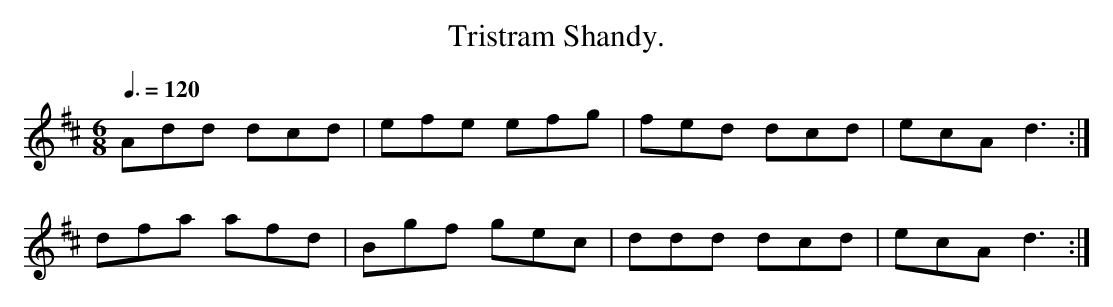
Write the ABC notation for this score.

X:1
T:Tristram Shandy.
M:6/8
L:1/8
Q:3/8=120
K:D major
Add dcd|efe efg|fed dcd|ecA d3:|
dfa afd|Bgf gec|ddd dcd|ecA d3:|
